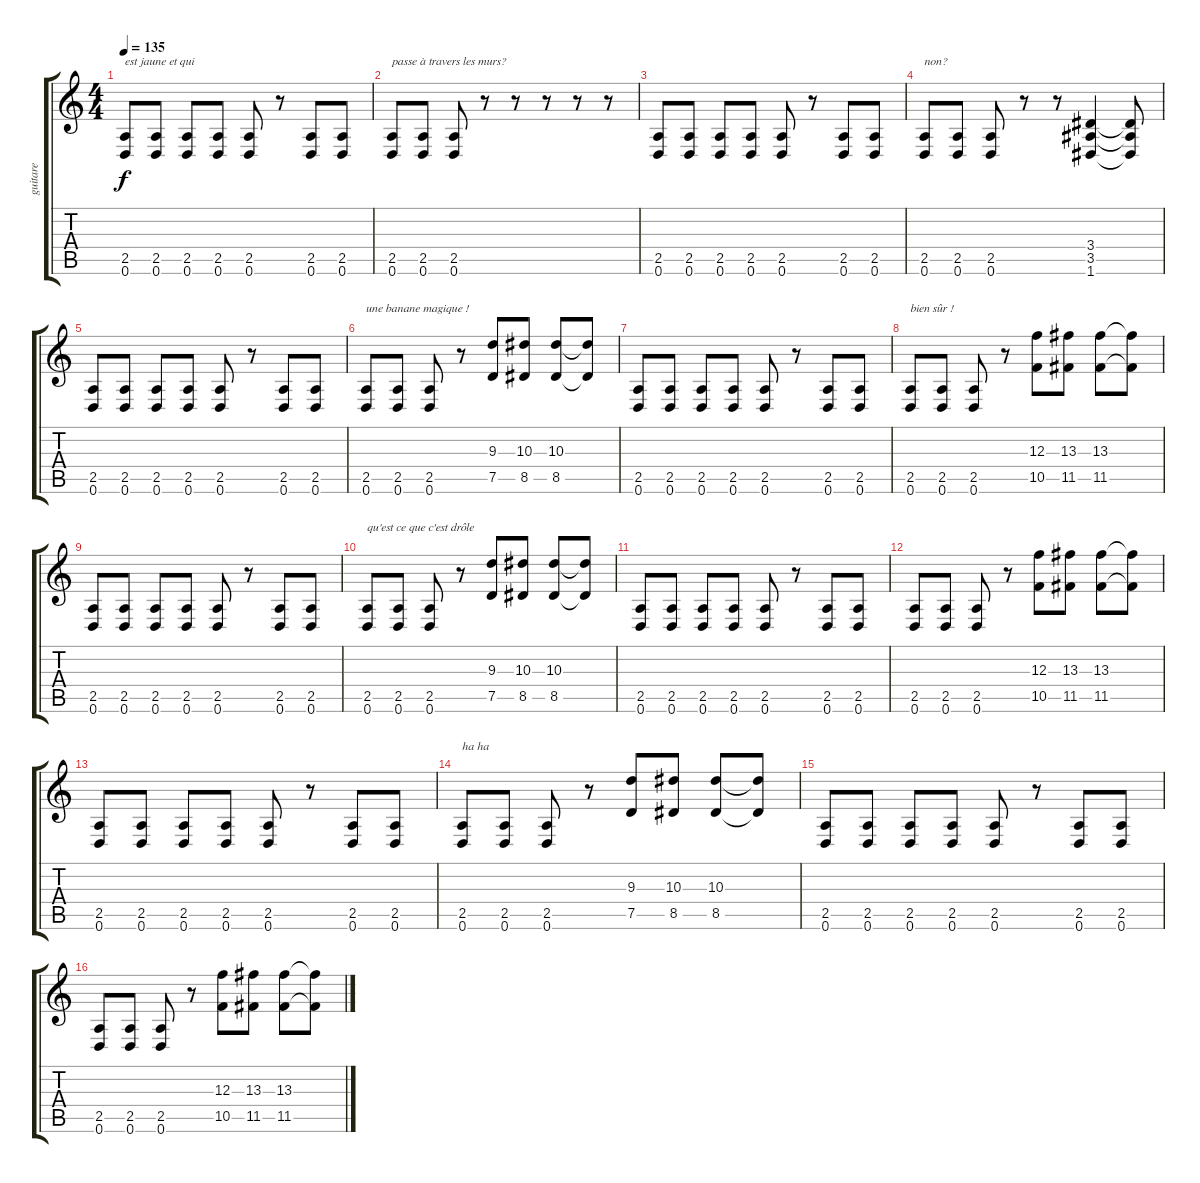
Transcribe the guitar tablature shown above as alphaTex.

\track ("guitare" "guitare") {instrument distortionguitar}
\staff {score tabs}
\tuning (D4 A3 F3 C3 G2 D2) {hide}
\ts (4 4)
\tempo 135
\clef g2
\ks c
(2.5 0.6).8{txt "est jaune et qui" dy f} (2.5 0.6).8 (2.5 0.6).8 (2.5 0.6).8 (2.5 0.6).8 r.8 (2.5 0.6).8 (2.5 0.6).8 |
(2.5 0.6).8{txt "passe à travers les murs?"} (2.5 0.6).8 (2.5 0.6).8 r.8 r.8 r.8 r.8 r.8 |
(2.5 0.6).8 (2.5 0.6).8 (2.5 0.6).8 (2.5 0.6).8 (2.5 0.6).8 r.8 (2.5 0.6).8 (2.5 0.6).8 |
(2.5 0.6).8{txt "non?"} (2.5 0.6).8 (2.5 0.6).8 r.8 r.8 (3.4 3.5 1.6).4 (3.4{t} 3.5{t} 1.6{t}).8 |
(2.5 0.6).8 (2.5 0.6).8 (2.5 0.6).8 (2.5 0.6).8 (2.5 0.6).8 r.8 (2.5 0.6).8 (2.5 0.6).8 |
(2.5 0.6).8{txt "une banane magique !"} (2.5 0.6).8 (2.5 0.6).8 r.8 (9.3 7.5).8 (10.3 8.5).8 (10.3 8.5).8 (10.3{t} 8.5{t}).8 |
(2.5 0.6).8 (2.5 0.6).8 (2.5 0.6).8 (2.5 0.6).8 (2.5 0.6).8 r.8 (2.5 0.6).8 (2.5 0.6).8 |
(2.5 0.6).8{txt "bien sûr !"} (2.5 0.6).8 (2.5 0.6).8 r.8 (12.3 10.5).8 (13.3 11.5).8 (13.3 11.5).8 (13.3{t} 11.5{t}).8 |
(2.5 0.6).8 (2.5 0.6).8 (2.5 0.6).8 (2.5 0.6).8 (2.5 0.6).8 r.8 (2.5 0.6).8 (2.5 0.6).8 |
(2.5 0.6).8{txt "qu'est ce que c'est drôle"} (2.5 0.6).8 (2.5 0.6).8 r.8 (9.3 7.5).8 (10.3 8.5).8 (10.3 8.5).8 (10.3{t} 8.5{t}).8 |
(2.5 0.6).8 (2.5 0.6).8 (2.5 0.6).8 (2.5 0.6).8 (2.5 0.6).8 r.8 (2.5 0.6).8 (2.5 0.6).8 |
(2.5 0.6).8 (2.5 0.6).8 (2.5 0.6).8 r.8 (12.3 10.5).8 (13.3 11.5).8 (13.3 11.5).8 (13.3{t} 11.5{t}).8 |
(2.5 0.6).8 (2.5 0.6).8 (2.5 0.6).8 (2.5 0.6).8 (2.5 0.6).8 r.8 (2.5 0.6).8 (2.5 0.6).8 |
(2.5 0.6).8{txt "ha ha"} (2.5 0.6).8 (2.5 0.6).8 r.8 (9.3 7.5).8 (10.3 8.5).8 (10.3 8.5).8 (10.3{t} 8.5{t}).8 |
(2.5 0.6).8 (2.5 0.6).8 (2.5 0.6).8 (2.5 0.6).8 (2.5 0.6).8 r.8 (2.5 0.6).8 (2.5 0.6).8 |
(2.5 0.6).8 (2.5 0.6).8 (2.5 0.6).8 r.8 (12.3 10.5).8 (13.3 11.5).8 (13.3 11.5).8 (13.3{t} 11.5{t}).8
